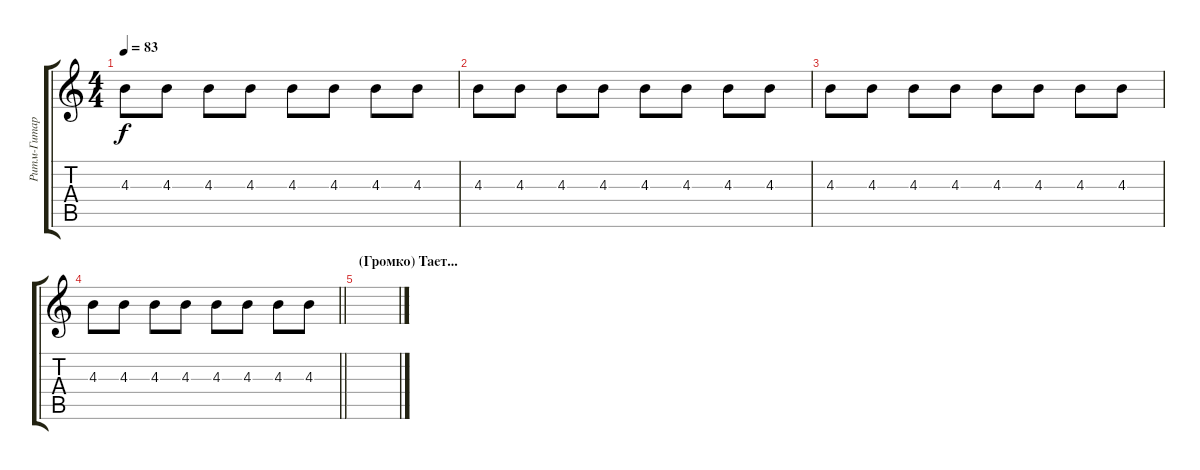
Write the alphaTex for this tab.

\track ("Ритм-Гитарко (Soapnix)" "Ритм-Гитар") {instrument acousticguitarsteel}
\staff {score tabs}
\tuning (E4 B3 G3 D3 A2 E2) {hide}
\ts (4 4)
\tempo 83
\clef g2
\ks c
4.3.8{dy f} 4.3.8 4.3.8 4.3.8 4.3.8 4.3.8 4.3.8 4.3.8 |
4.3.8 4.3.8 4.3.8 4.3.8 4.3.8 4.3.8 4.3.8 4.3.8 |
4.3.8 4.3.8 4.3.8 4.3.8 4.3.8 4.3.8 4.3.8 4.3.8 |
\barLineRight lightlight
4.3.8 4.3.8 4.3.8 4.3.8 4.3.8 4.3.8 4.3.8 4.3.8 |
\section ("" "(Громко) Тает...")
